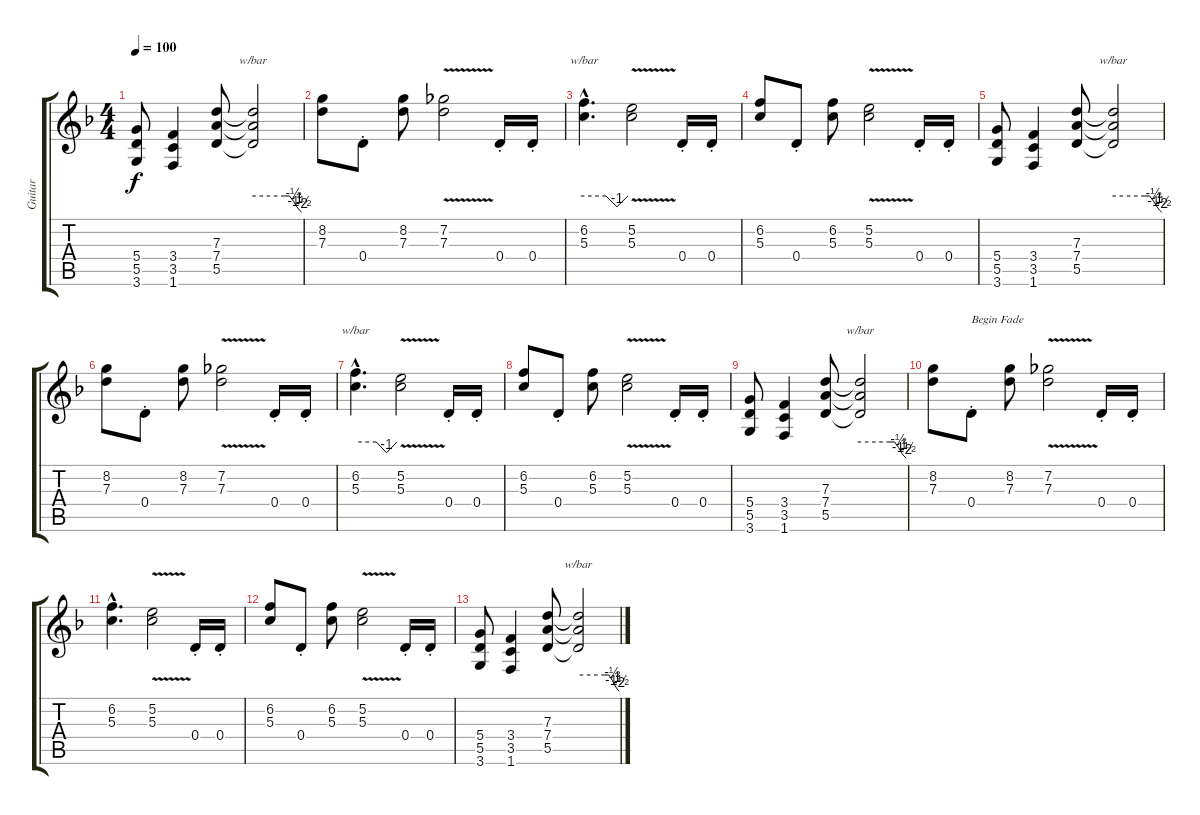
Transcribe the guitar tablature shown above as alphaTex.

\track ("Guitar" "Guitar") {instrument overdrivenguitar}
\staff {score tabs}
\tuning (E4 B3 G3 D3 A2 E2) {hide}
\ts (4 4)
\tempo 100
\clef g2
\ks dminor
(5.4 5.5 3.6).8{dy f} (3.4 3.5 1.6).4 (7.3 7.4 5.5).8 (7.3{t} 7.4{t} 5.5{t}).2{tbe (custom default 0 0 39 0 45 0 50 -2 54 -4 57 -6 60 -8)} |
(8.2 7.3).8 0.4{st}.8 (8.2 7.3).8 (7.2{v} 7.3{v}).2 0.4{st}.16 0.4{st}.16 |
(6.2{hac} 5.3{hac}).4{d tbe (custom default 0 0 30 0 45 -4 60 0)} (5.2{v} 5.3{v}).2 0.4{st}.16 0.4{st}.16 |
(6.2 5.3).8 0.4{st}.8 (6.2 5.3).8 (5.2{v} 5.3{v}).2 0.4{st}.16 0.4{st}.16 |
(5.4 5.5 3.6).8 (3.4 3.5 1.6).4 (7.3 7.4 5.5).8 (7.3{t} 7.4{t} 5.5{t}).2{tbe (custom default 0 0 39 0 45 0 50 -2 54 -4 57 -6 60 -8)} |
(8.2 7.3).8 0.4{st}.8 (8.2 7.3).8 (7.2{v} 7.3{v}).2 0.4{st}.16 0.4{st}.16 |
(6.2{hac} 5.3{hac}).4{d tbe (custom default 0 0 30 0 45 -4 60 0)} (5.2{v} 5.3{v}).2 0.4{st}.16 0.4{st}.16 |
(6.2 5.3).8 0.4{st}.8 (6.2 5.3).8 (5.2{v} 5.3{v}).2 0.4{st}.16 0.4{st}.16 |
(5.4 5.5 3.6).8 (3.4 3.5 1.6).4 (7.3 7.4 5.5).8 (7.3{t} 7.4{t} 5.5{t}).2{tbe (custom default 0 0 39 0 45 0 50 -2 54 -4 57 -6 60 -8)} |
(8.2 7.3).8{volume 14} 0.4{st}.8{txt "Begin Fade"} (8.2 7.3).8{volume 12} (7.2{v} 7.3{v}).2 0.4{st}.16{volume 11} 0.4{st}.16 |
(6.2{hac} 5.3{hac}).4{d volume 10} (5.2{v} 5.3{v}).2 0.4{st}.16{volume 8} 0.4{st}.16 |
(6.2 5.3).8{volume 7} 0.4{st}.8 (6.2 5.3).8 (5.2{v} 5.3{v}).2{volume 5} 0.4{st}.16 0.4{st}.16 |
(5.4 5.5 3.6).8{volume 3} (3.4 3.5 1.6).4 (7.3 7.4 5.5).8{volume 0} (7.3{t} 7.4{t} 5.5{t}).2{tbe (custom default 0 0 39 0 45 0 50 -2 54 -4 57 -6 60 -8)}
